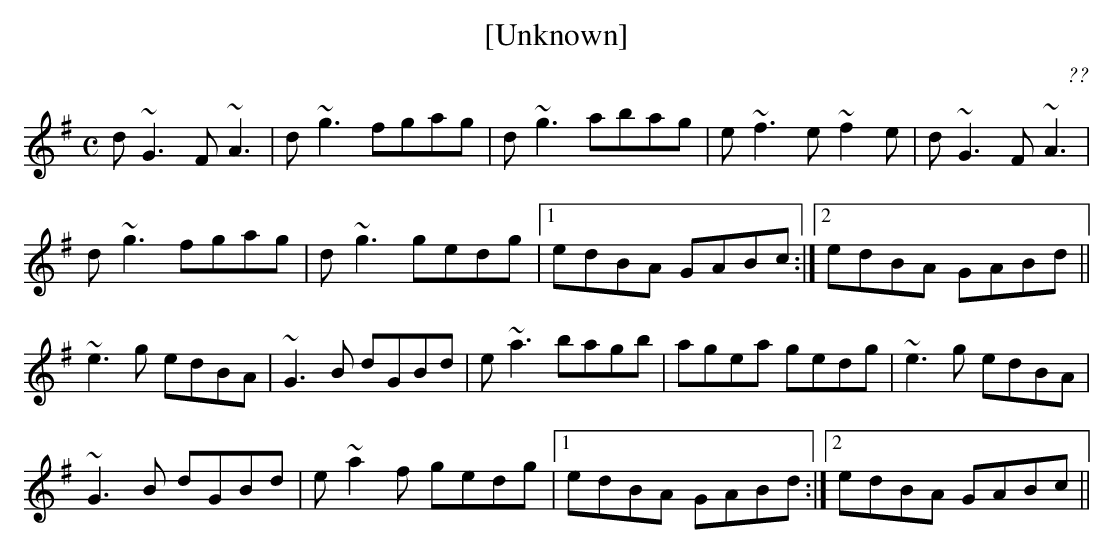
X:1
T:[Unknown]
C:??
M:C
L:1/8
K:G
d~G3 F~A3|d~g3 fgag|d~g3 abag|e~f3 e~f2e|d~G3 F~A3|
d~g3 fgag|d~g3 gedg|1 edBA GABc:|2 edBA GABd||
~e3g edBA|~G3B dGBd|e~a3 bagb|agea gedg|~e3g edBA|
~G3B dGBd|e~a2f gedg|1 edBA GABd:|2 edBA GABc||
